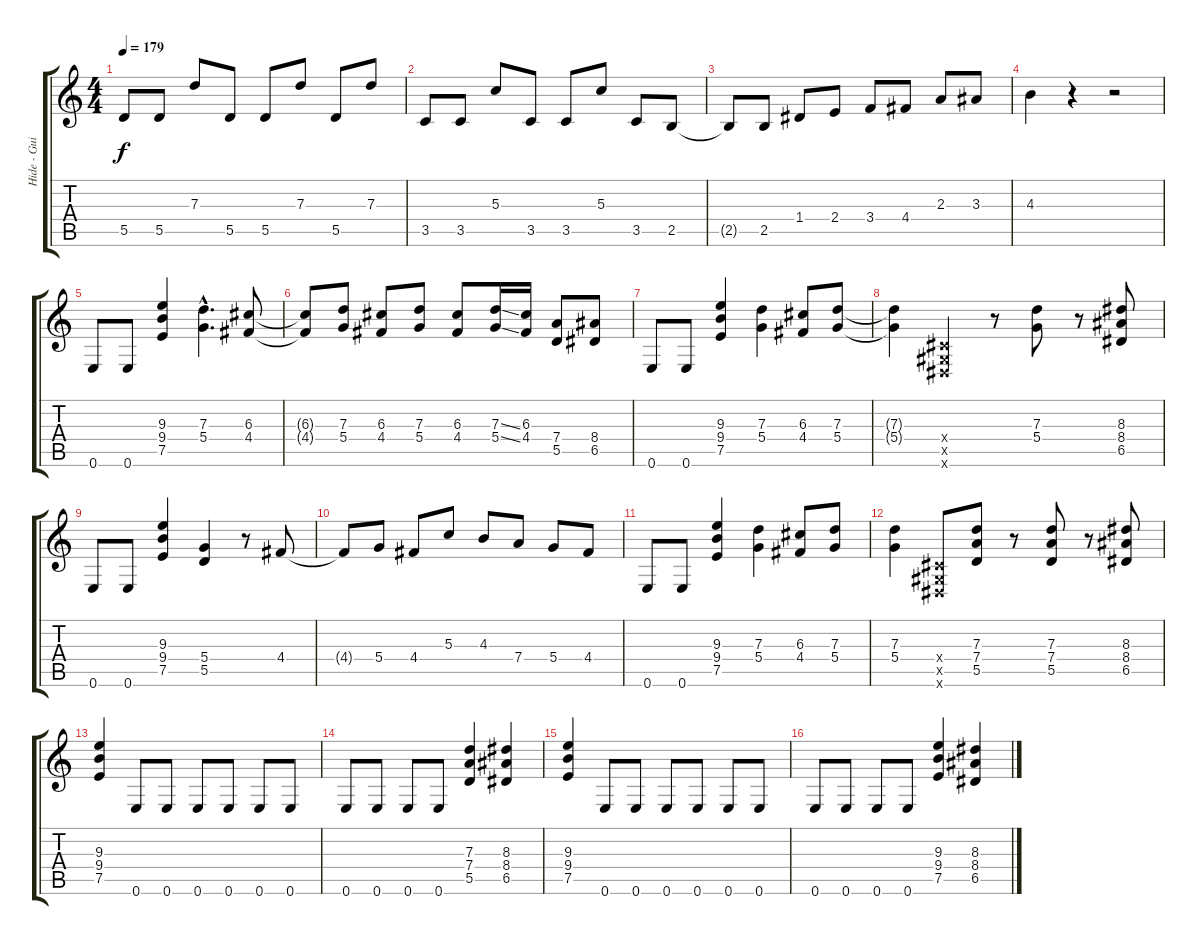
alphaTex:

\track ("Hide - Guitar" "Hide - Gui") {instrument distortionguitar}
\staff {score tabs}
\tuning (E4 B3 G3 D3 A2 E2) {hide}
\ts (4 4)
\tempo 179
\clef g2
\ks c
5.5.8{dy f} 5.5.8 7.3.8 5.5.8 5.5.8 7.3.8 5.5.8 7.3.8 |
3.5.8 3.5.8 5.3.8 3.5.8 3.5.8 5.3.8 3.5.8 2.5.8 |
2.5{t}.8 2.5.8 1.4.8 2.4.8 3.4.8 4.4.8 2.3.8 3.3.8 |
4.3.4 r.4 r.2 |
0.6.8 0.6.8 (9.3 9.4 7.5).4 (7.3{hac} 5.4{hac}).4{d} (6.3 4.4).8 |
(6.3{t} 4.4{t}).8 (7.3 5.4).8 (6.3 4.4).8 (7.3 5.4).8 (6.3 4.4).8 (7.3{ss} 5.4{ss}).16 (6.3 4.4).16 (7.4 5.5).8 (8.4 6.5).8 |
0.6.8 0.6.8 (9.3 9.4 7.5).4 (7.3 5.4).4 (6.3 4.4).8 (7.3 5.4).8 |
(7.3{t} 5.4{t}).4 (-1.4{x} -1.5{x} -1.6{x}).4 r.8 (7.3 5.4).8 r.8 (8.3 8.4 6.5).8 |
0.6.8 0.6.8 (9.3 9.4 7.5).4 (5.4 5.5).4 r.8 4.4.8 |
4.4{t}.8 5.4.8 4.4.8 5.3.8 4.3.8 7.4.8 5.4.8 4.4.8 |
0.6.8 0.6.8 (9.3 9.4 7.5).4 (7.3 5.4).4 (6.3 4.4).8 (7.3 5.4).8 |
(7.3 5.4).4 (-1.4{x} -1.5{x} -1.6{x}).8 (7.3 7.4 5.5).8 r.8 (7.3 7.4 5.5).8 r.8 (8.3 8.4 6.5).8 |
(9.3 9.4 7.5).4 0.6.8 0.6.8 0.6.8 0.6.8 0.6.8 0.6.8 |
0.6.8 0.6.8 0.6.8 0.6.8 (7.3 7.4 5.5).4 (8.3 8.4 6.5).4 |
(9.3 9.4 7.5).4 0.6.8 0.6.8 0.6.8 0.6.8 0.6.8 0.6.8 |
0.6.8 0.6.8 0.6.8 0.6.8 (9.3 9.4 7.5).4 (8.3 8.4 6.5).4
